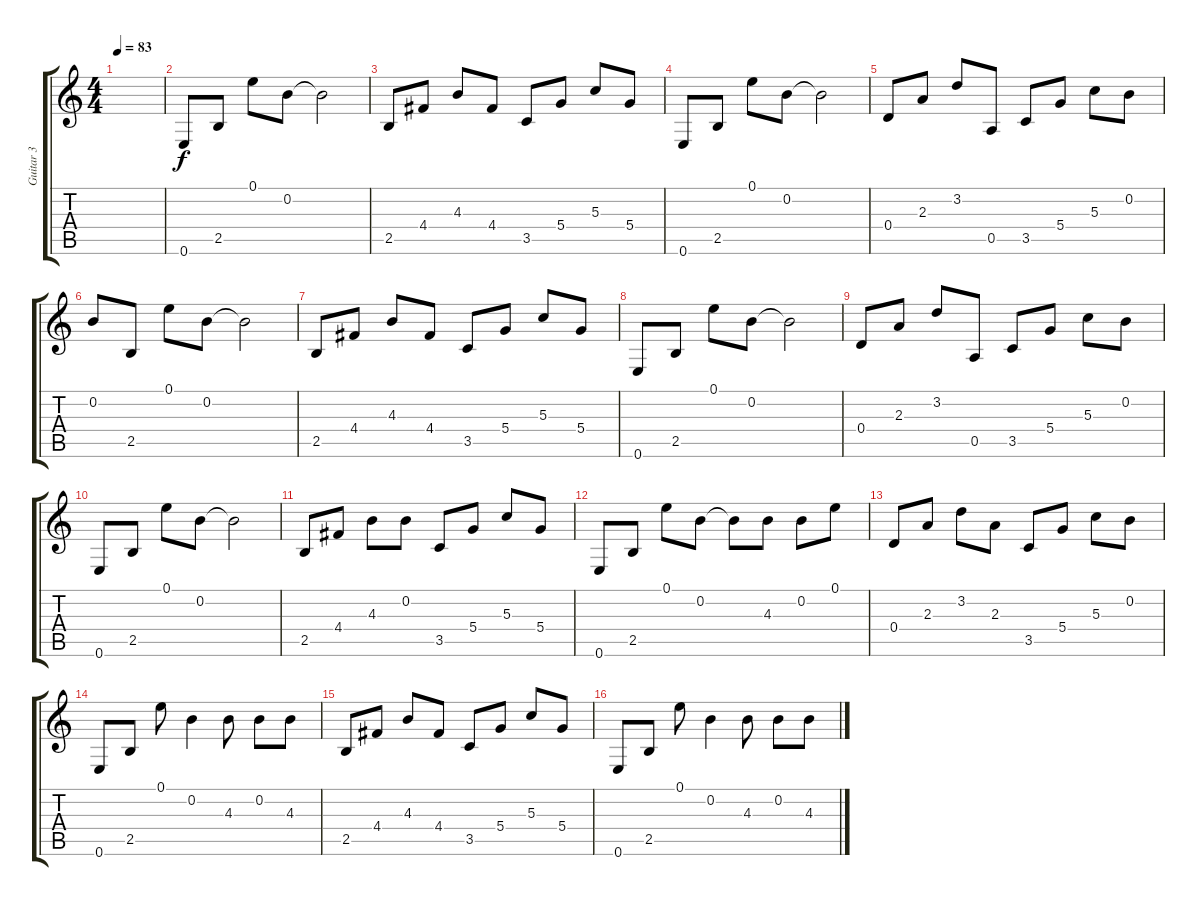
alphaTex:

\track ("Guitar 3" "Guitar 3") {instrument acousticguitarsteel}
\staff {score tabs}
\tuning (E4 B3 G3 D3 A2 E2) {hide}
\ts (4 4)
\tempo 83
\clef g2
\ks c
|
0.6.8 2.5.8 0.1.8 0.2.8 0.2{t}.2 |
2.5.8 4.4.8 4.3.8 4.4.8 3.5.8 5.4.8 5.3.8 5.4.8 |
0.6.8 2.5.8 0.1.8 0.2.8 0.2{t}.2 |
0.4.8 2.3.8 3.2.8 0.5.8 3.5.8 5.4.8 5.3.8 0.2.8 |
0.2.8 2.5.8 0.1.8 0.2.8 0.2{t}.2 |
2.5.8 4.4.8 4.3.8 4.4.8 3.5.8 5.4.8 5.3.8 5.4.8 |
0.6.8 2.5.8 0.1.8 0.2.8 0.2{t}.2 |
0.4.8 2.3.8 3.2.8 0.5.8 3.5.8 5.4.8 5.3.8 0.2.8 |
0.6.8 2.5.8 0.1.8 0.2.8 0.2{t}.2 |
2.5.8 4.4.8 4.3.8 0.2.8 3.5.8 5.4.8 5.3.8 5.4.8 |
0.6.8 2.5.8 0.1.8 0.2.8 0.2{t}.8 4.3.8 0.2.8 0.1.8 |
0.4.8 2.3.8 3.2.8 2.3.8 3.5.8 5.4.8 5.3.8 0.2.8 |
0.6.8 2.5.8 0.1.8 0.2.4 4.3.8 0.2.8 4.3.8 |
2.5.8 4.4.8 4.3.8 4.4.8 3.5.8 5.4.8 5.3.8 5.4.8 |
0.6.8 2.5.8 0.1.8 0.2.4 4.3.8 0.2.8 4.3.8
